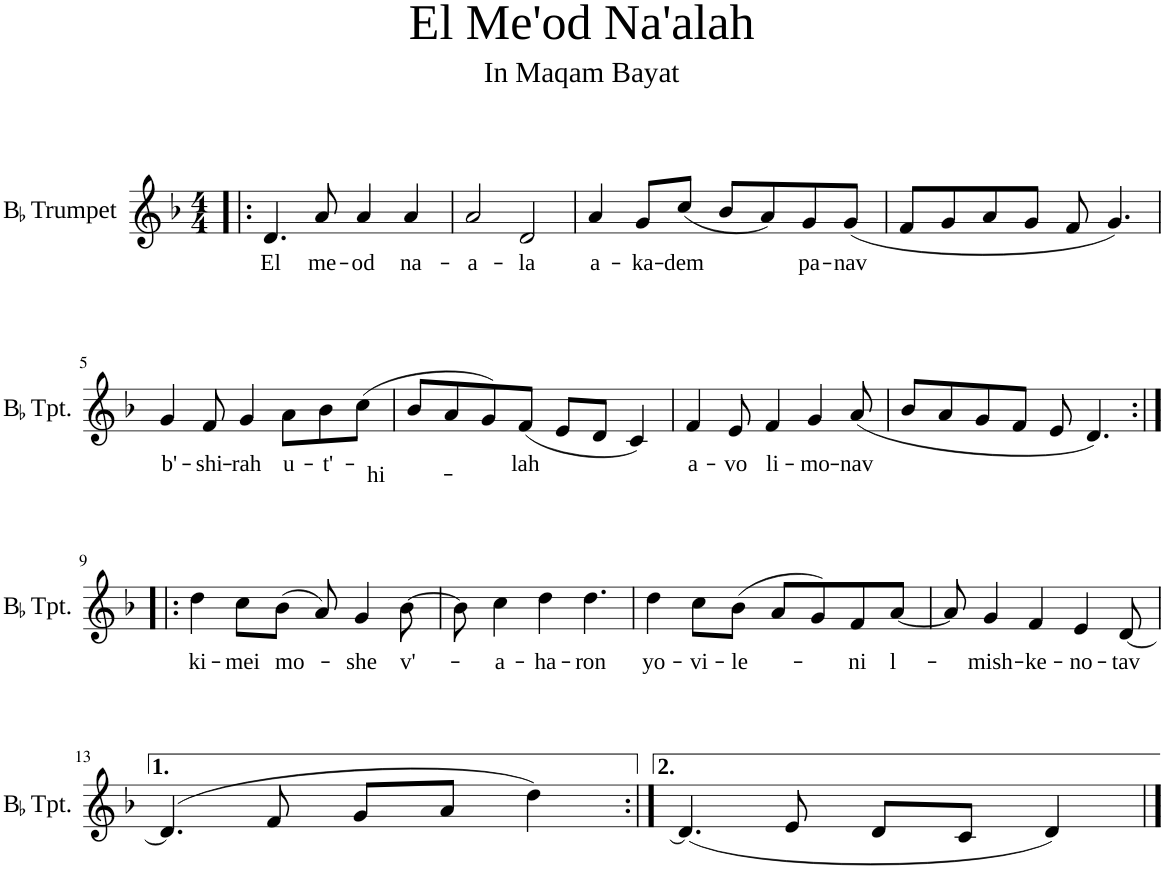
**kern	**text
*part1	*part1
*staff1	*staff1
*I"BaccidentalFlat Trumpet	*
*I'BaccidentalFlat Tpt.	*
*clefG2	*
*Trd1c2	*
*k[b-]	*
*M4/4	*
=1!|:	=1!|:
!	!LO:LY:b
4.d/	El
!	!LO:LY:b
8a/	me-
!	!LO:LY:b
4a/	-od
!	!LO:LY:b
4a/	na-
=2	=2
!	!LO:LY:b
2a/	-a-
!	!LO:LY:b
2d/	-la
=3	=3
!	!LO:LY:b
4a/	a-
!	!LO:LY:b
8g/L	-ka-
!	!LO:LY:b
(8cc/J	-dem
8b-/L	.
8a/)	.
!	!LO:LY:b
8g/	pa-
!	!LO:LY:b
(8g/J	-nav
=4	=4
8f/L	.
8g/	.
8a/	.
8g/J	.
8f/	.
4.g/)	.
!!LO:LB:g=z
=5	=5
!	!LO:LY:b
4g/	b'-
!	!LO:LY:b
8f/	-shi-
!	!LO:LY:b
4g/	-rah
!	!LO:LY:b
8a\L	u-
!	!LO:LY:b
8b-\	-t'-
!	!LO:LY:b
(8cc\J	-hi-
=6	=6
8b-/L	.
8a/	.
8g/)	.
!	!LO:LY:b
(8f/J	-lah
8e/L	.
8d/J	.
4c/)	.
=7	=7
!	!LO:LY:b
4f/	a-
!	!LO:LY:b
8e/	-vo
!	!LO:LY:b
4f/	li-
!	!LO:LY:b
4g/	-mo-
!	!LO:LY:b
(8a/	-nav
=8	=8
8b-/L	.
8a/	.
8g/	.
8f/J	.
8e/	.
4.d/)	.
!!LO:LB:g=z
=9:|!|:	=9:|!|:
!	!LO:LY:b
4dd\	ki-
!	!LO:LY:b
8cc\L	-mei
!	!LO:LY:b
(8b-\J	mo-
8a/)	.
!	!LO:LY:b
4g/	-she
!	!LO:LY:b
[8b-\	v'-
=10	=10
8b-\]	.
!	!LO:LY:b
4cc\	-a-
!	!LO:LY:b
4dd\	-ha-
!	!LO:LY:b
4.dd\	-ron
=11	=11
!	!LO:LY:b
4dd\	yo-
!	!LO:LY:b
8cc\L	-vi-
!	!LO:LY:b
(8b-\J	-le-
8a/L	.
8g/)	.
!	!LO:LY:b
8f/	-ni
!	!LO:LY:b
[8a/J	l-
=12	=12
8a/]	.
!	!LO:LY:b
4g/	-mish-
!	!LO:LY:b
4f/	-ke-
!	!LO:LY:b
4e/	-no-
!	!LO:LY:b
[8d/	-tav
!!LO:LB:g=z
=13	=13
(4.d/]	.
8f/	.
8g/L	.
8a/J	.
4dd\)	.
=14:|!	=14:|!
[qd	.
(4.d/]	.
8e/	.
8d/L	.
8c/J	.
4d/)	.
==	==
*-	*-
